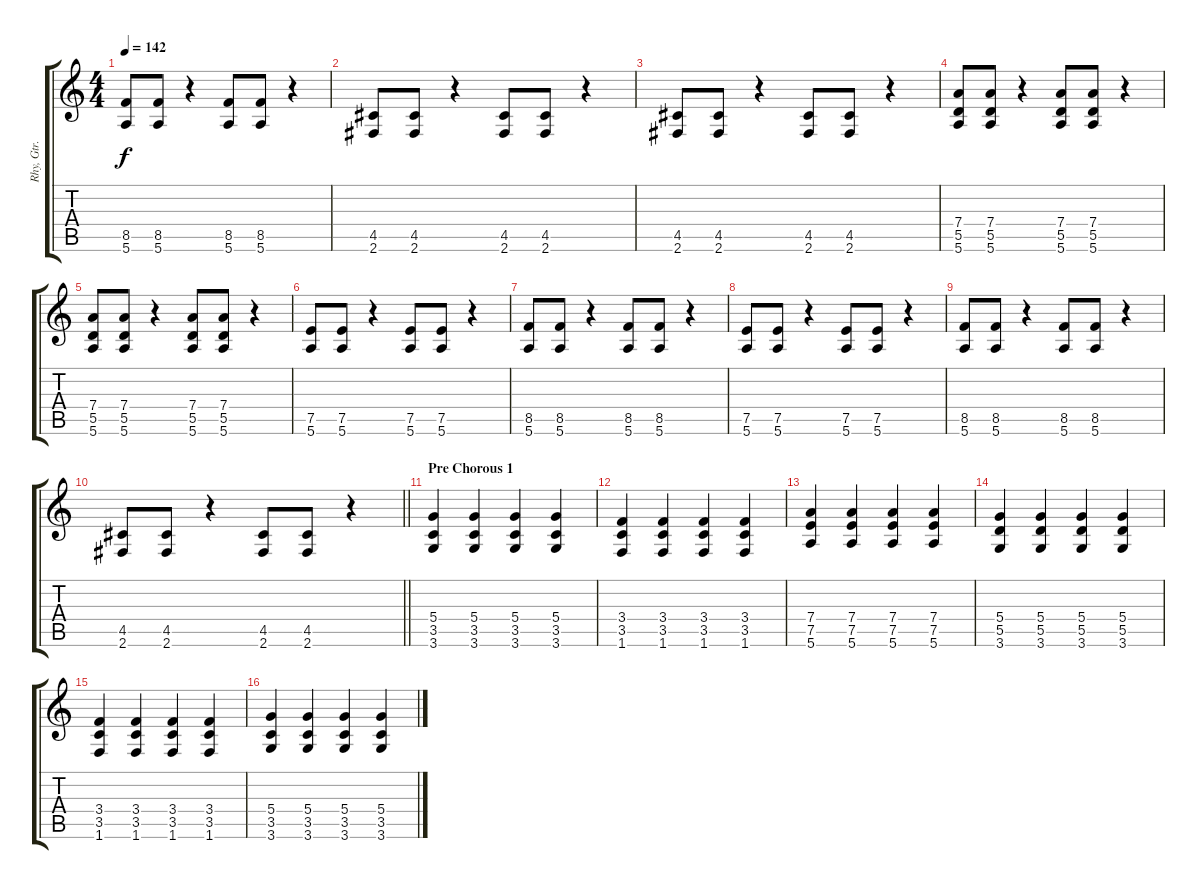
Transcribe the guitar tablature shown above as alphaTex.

\track ("Rhy, Gtr. 2" "Rhy, Gtr. ") {instrument distortionguitar}
\staff {score tabs}
\tuning (E4 B3 G3 D3 A2 E2) {hide}
\ts (4 4)
\tempo 142
\clef g2
\ks c
(8.5 5.6).8{dy f} (8.5 5.6).8 r.4 (8.5 5.6).8 (8.5 5.6).8 r.4 |
(4.5 2.6).8 (4.5 2.6).8 r.4 (4.5 2.6).8 (4.5 2.6).8 r.4 |
(4.5 2.6).8 (4.5 2.6).8 r.4 (4.5 2.6).8 (4.5 2.6).8 r.4 |
(7.4 5.5 5.6).8 (7.4 5.5 5.6).8 r.4 (7.4 5.5 5.6).8 (7.4 5.5 5.6).8 r.4 |
(7.4 5.5 5.6).8 (7.4 5.5 5.6).8 r.4 (7.4 5.5 5.6).8 (7.4 5.5 5.6).8 r.4 |
(7.5 5.6).8 (7.5 5.6).8 r.4 (7.5 5.6).8 (7.5 5.6).8 r.4 |
(8.5 5.6).8 (8.5 5.6).8 r.4 (8.5 5.6).8 (8.5 5.6).8 r.4 |
(7.5 5.6).8 (7.5 5.6).8 r.4 (7.5 5.6).8 (7.5 5.6).8 r.4 |
(8.5 5.6).8 (8.5 5.6).8 r.4 (8.5 5.6).8 (8.5 5.6).8 r.4 |
\barLineRight lightlight
(4.5 2.6).8 (4.5 2.6).8 r.4 (4.5 2.6).8 (4.5 2.6).8 r.4 |
\section ("" "Pre Chorous 1")
(5.4 3.5 3.6).4 (5.4 3.5 3.6).4 (5.4 3.5 3.6).4 (5.4 3.5 3.6).4 |
(3.4 3.5 1.6).4 (3.4 3.5 1.6).4 (3.4 3.5 1.6).4 (3.4 3.5 1.6).4 |
(7.4 7.5 5.6).4 (7.4 7.5 5.6).4 (7.4 7.5 5.6).4 (7.4 7.5 5.6).4 |
(5.4 5.5 3.6).4 (5.4 5.5 3.6).4 (5.4 5.5 3.6).4 (5.4 5.5 3.6).4 |
(3.4 3.5 1.6).4 (3.4 3.5 1.6).4 (3.4 3.5 1.6).4 (3.4 3.5 1.6).4 |
(5.4 3.5 3.6).4 (5.4 3.5 3.6).4 (5.4 3.5 3.6).4 (5.4 3.5 3.6).4
